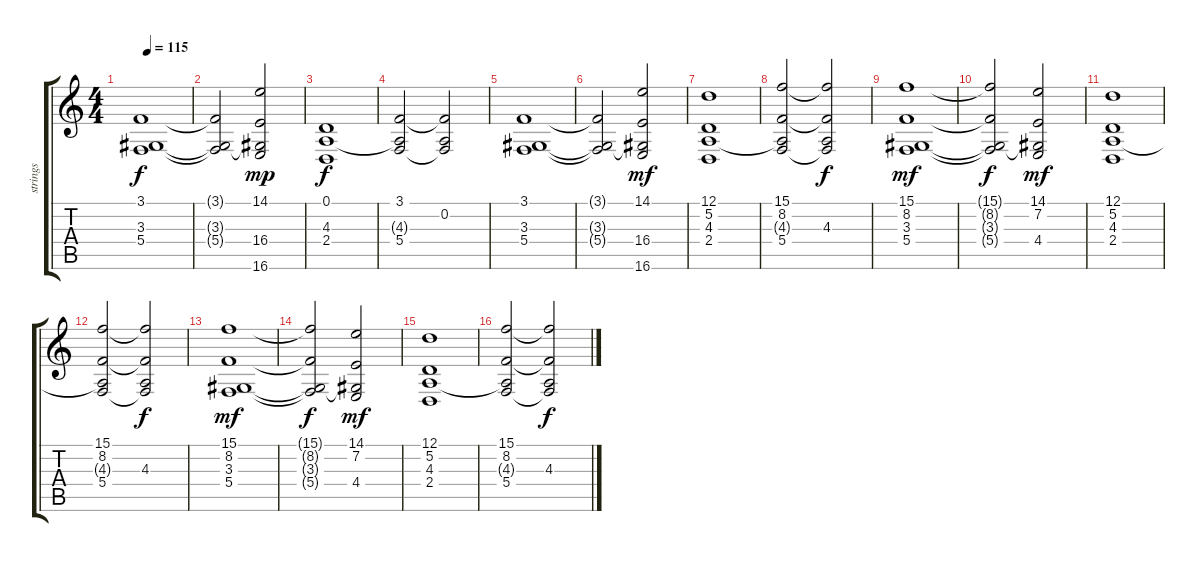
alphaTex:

\track ("strings" "strings") {instrument stringensemble1}
\staff {score tabs}
\tuning (D4 A3 F3 C3 G2 C2) {hide}
\ts (4 4)
\tempo 115
\clef g2
\ks c
(3.1 3.3 5.4).1{dy f} |
(3.1{t} 3.3{t} 5.4{t}).2 (14.1 3.3{t} 16.4 16.6).2{dy mp} |
(0.1 4.3 2.4).1{dy f} |
(3.1 4.3{t} 5.4).2 (3.1{t} 0.2 5.4{t}).2 |
(3.1 3.3 5.4).1 |
(3.1{t} 3.3{t} 5.4{t}).2 (14.1 3.3{t} 16.4 16.6).2{dy mf} |
(12.1 5.2 4.3 2.4).1 |
(15.1 8.2 4.3{t} 5.4).2 (15.1{t} 8.2{t} 4.3 5.4{t}).2{dy f} |
(15.1 8.2 3.3 5.4).1{dy mf} |
(15.1{t} 8.2{t} 3.3{t} 5.4{t}).2{dy f} (14.1 7.2 3.3{t} 4.4).2{dy mf} |
(12.1 5.2 4.3 2.4).1 |
(15.1 8.2 4.3{t} 5.4).2 (15.1{t} 8.2{t} 4.3 5.4{t}).2{dy f} |
(15.1 8.2 3.3 5.4).1{dy mf} |
(15.1{t} 8.2{t} 3.3{t} 5.4{t}).2{dy f} (14.1 7.2 3.3{t} 4.4).2{dy mf} |
(12.1 5.2 4.3 2.4).1 |
(15.1 8.2 4.3{t} 5.4).2 (15.1{t} 8.2{t} 4.3 5.4{t}).2{dy f}
